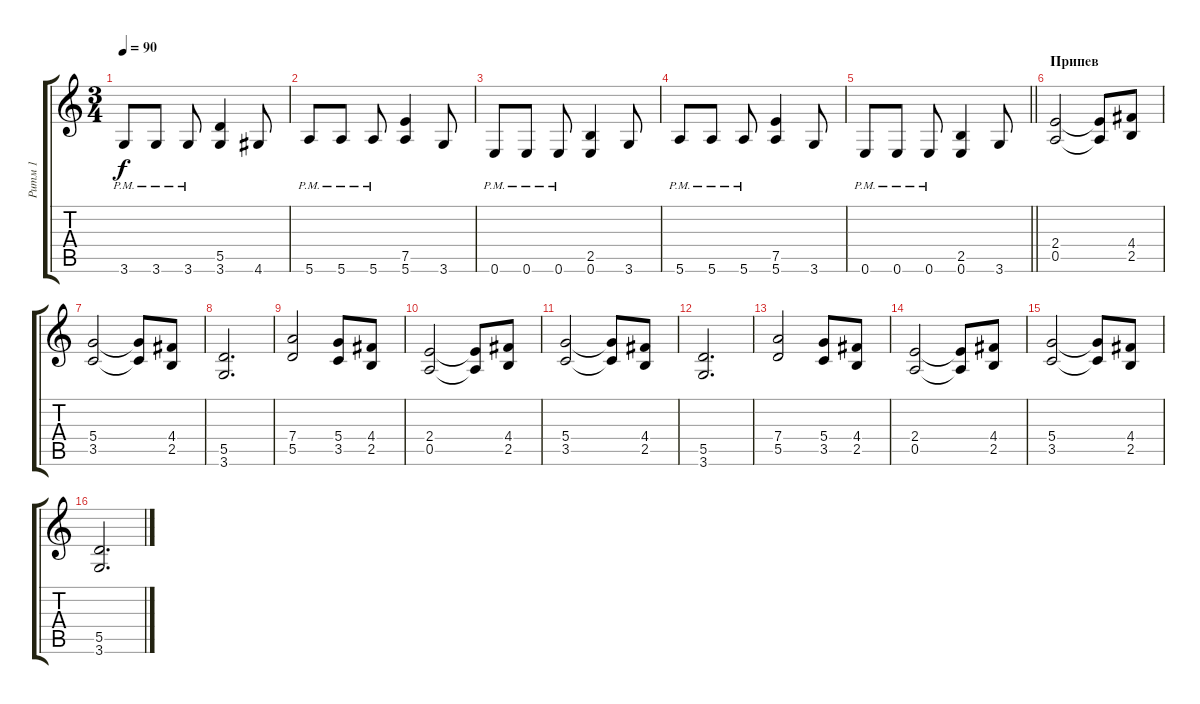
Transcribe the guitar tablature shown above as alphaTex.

\track ("Ритм 1" "Ритм 1") {instrument distortionguitar}
\staff {score tabs}
\tuning (E4 B3 G3 D3 A2 E2) {hide}
\ts (3 4)
\tempo 90
\clef g2
\ks c
3.6{pm}.8{dy f} 3.6{pm}.8 3.6{pm}.8 (5.5 3.6).4 4.6.8 |
5.6{pm}.8 5.6{pm}.8 5.6{pm}.8 (7.5 5.6).4 3.6.8 |
0.6{pm}.8 0.6{pm}.8 0.6{pm}.8 (2.5 0.6).4 3.6.8 |
5.6{pm}.8 5.6{pm}.8 5.6{pm}.8 (7.5 5.6).4 3.6.8 |
\barLineRight lightlight
0.6{pm}.8 0.6{pm}.8 0.6{pm}.8 (2.5 0.6).4 3.6.8 |
\section ("" "Припев")
(2.4 0.5).2 (2.4{t} 0.5{t}).8 (4.4 2.5).8 |
(5.4 3.5).2 (5.4{t} 3.5{t}).8 (4.4 2.5).8 |
(5.5 3.6).2{d} |
(7.4 5.5).2 (5.4 3.5).8 (4.4 2.5).8 |
(2.4 0.5).2 (2.4{t} 0.5{t}).8 (4.4 2.5).8 |
(5.4 3.5).2 (5.4{t} 3.5{t}).8 (4.4 2.5).8 |
(5.5 3.6).2{d} |
(7.4 5.5).2 (5.4 3.5).8 (4.4 2.5).8 |
(2.4 0.5).2 (2.4{t} 0.5{t}).8 (4.4 2.5).8 |
(5.4 3.5).2 (5.4{t} 3.5{t}).8 (4.4 2.5).8 |
(5.5 3.6).2{d}
